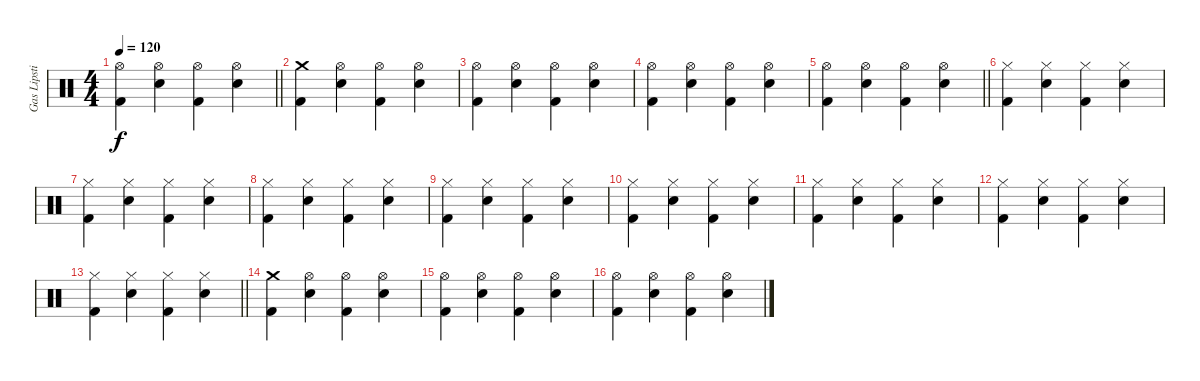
\track ("Gas Lipstick" "Gas Lipsti") {instrument percussion}
\staff {score}
\articulation defaults
\ts (4 4)
\tempo 120
\clef neutral
\barLineRight lightlight
\ks c
("Hi-Hat (open)" "Kick (hit) 2").4{dy f} ("Hi-Hat (open)" "Electric Snare (hit)").4 ("Hi-Hat (open)" "Kick (hit) 2").4 ("Hi-Hat (open)" "Electric Snare (hit)").4 |
("Crash medium (hit)" "Kick (hit) 2").4 ("Hi-Hat (open)" "Electric Snare (hit)").4 ("Hi-Hat (open)" "Kick (hit) 2").4 ("Hi-Hat (open)" "Electric Snare (hit)").4 |
("Hi-Hat (open)" "Kick (hit) 2").4 ("Hi-Hat (open)" "Electric Snare (hit)").4 ("Hi-Hat (open)" "Kick (hit) 2").4 ("Hi-Hat (open)" "Electric Snare (hit)").4 |
("Hi-Hat (open)" "Kick (hit) 2").4 ("Hi-Hat (open)" "Electric Snare (hit)").4 ("Hi-Hat (open)" "Kick (hit) 2").4 ("Hi-Hat (open)" "Electric Snare (hit)").4 |
\barLineRight lightlight
("Hi-Hat (open)" "Kick (hit) 2").4 ("Hi-Hat (open)" "Electric Snare (hit)").4 ("Hi-Hat (open)" "Kick (hit) 2").4 ("Hi-Hat (open)" "Electric Snare (hit)").4 |
("Hi-Hat (closed)" "Kick (hit) 2").4 ("Hi-Hat (closed)" "Electric Snare (hit)").4 ("Hi-Hat (closed)" "Kick (hit) 2").4 ("Hi-Hat (closed)" "Electric Snare (hit)").4 |
("Hi-Hat (closed)" "Kick (hit) 2").4 ("Hi-Hat (closed)" "Electric Snare (hit)").4 ("Hi-Hat (closed)" "Kick (hit) 2").4 ("Hi-Hat (closed)" "Electric Snare (hit)").4 |
("Hi-Hat (closed)" "Kick (hit) 2").4 ("Hi-Hat (closed)" "Electric Snare (hit)").4 ("Hi-Hat (closed)" "Kick (hit) 2").4 ("Hi-Hat (closed)" "Electric Snare (hit)").4 |
("Hi-Hat (closed)" "Kick (hit) 2").4 ("Hi-Hat (closed)" "Electric Snare (hit)").4 ("Hi-Hat (closed)" "Kick (hit) 2").4 ("Hi-Hat (closed)" "Electric Snare (hit)").4 |
("Hi-Hat (closed)" "Kick (hit) 2").4 ("Hi-Hat (closed)" "Electric Snare (hit)").4 ("Hi-Hat (closed)" "Kick (hit) 2").4 ("Hi-Hat (closed)" "Electric Snare (hit)").4 |
("Hi-Hat (closed)" "Kick (hit) 2").4 ("Hi-Hat (closed)" "Electric Snare (hit)").4 ("Hi-Hat (closed)" "Kick (hit) 2").4 ("Hi-Hat (closed)" "Electric Snare (hit)").4 |
("Hi-Hat (closed)" "Kick (hit) 2").4 ("Hi-Hat (closed)" "Electric Snare (hit)").4 ("Hi-Hat (closed)" "Kick (hit) 2").4 ("Hi-Hat (closed)" "Electric Snare (hit)").4 |
\barLineRight lightlight
("Hi-Hat (closed)" "Kick (hit) 2").4 ("Hi-Hat (closed)" "Electric Snare (hit)").4 ("Hi-Hat (closed)" "Kick (hit) 2").4 ("Hi-Hat (closed)" "Electric Snare (hit)").4 |
("Crash medium (hit)" "Kick (hit) 2").4 ("Hi-Hat (open)" "Electric Snare (hit)").4 ("Hi-Hat (open)" "Kick (hit) 2").4 ("Hi-Hat (open)" "Electric Snare (hit)").4 |
("Hi-Hat (open)" "Kick (hit) 2").4 ("Hi-Hat (open)" "Electric Snare (hit)").4 ("Hi-Hat (open)" "Kick (hit) 2").4 ("Hi-Hat (open)" "Electric Snare (hit)").4 |
("Hi-Hat (open)" "Kick (hit) 2").4 ("Hi-Hat (open)" "Electric Snare (hit)").4 ("Hi-Hat (open)" "Kick (hit) 2").4 ("Hi-Hat (open)" "Electric Snare (hit)").4
